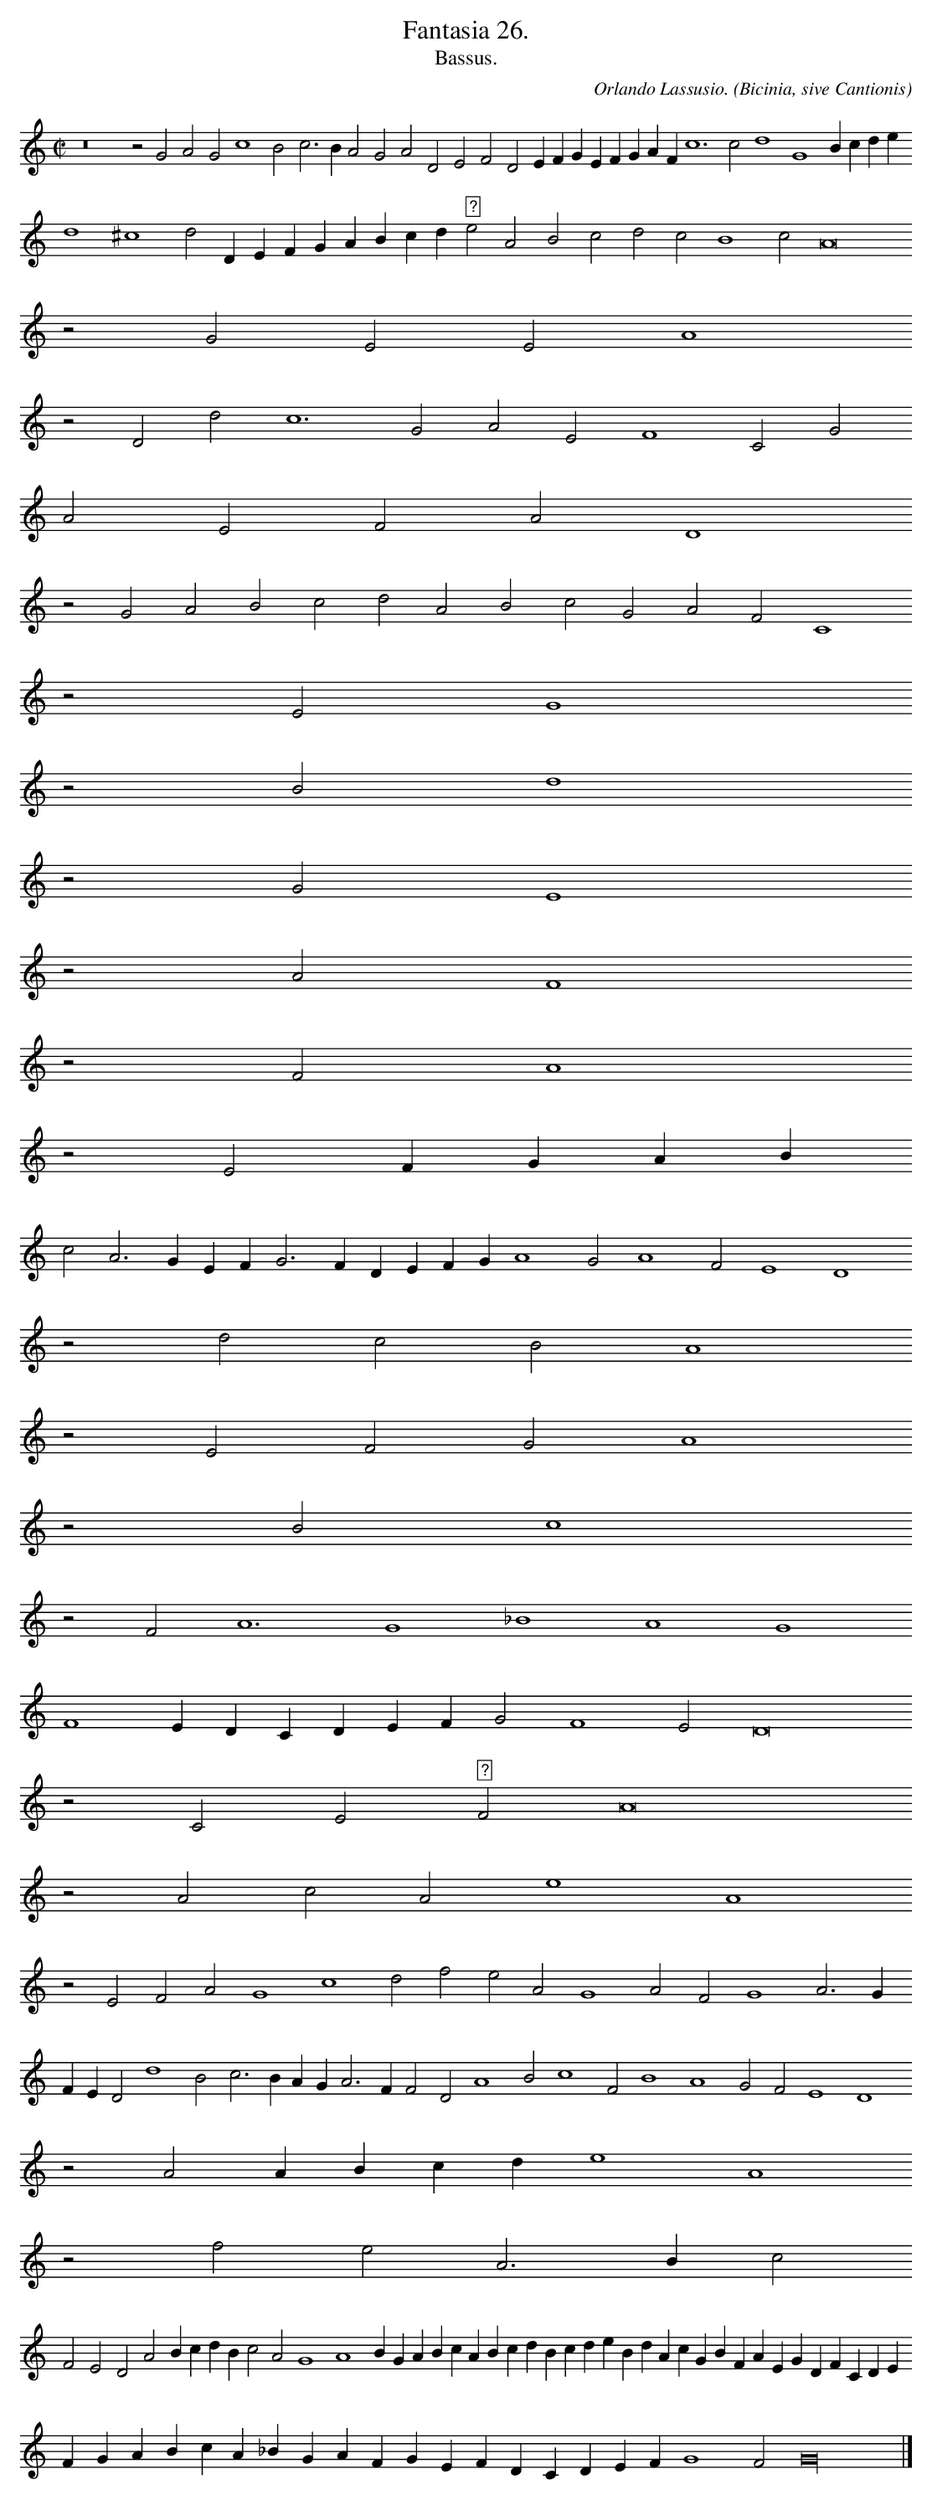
X:1
T:Fantasia 26.
T:Bassus.
C:Orlando Lassusio.
O: Bicinia, sive Cantionis
M:C|
L:1/4
K:G mix -8va
z8 z2 G2 A2 G2 c4 B2 c3 B A2 G2 A2 D2 E2 F2 D2 E F G E F G A F c6 c2 d4 G4 B c d e
d4 ^c4 d2 D E F G A B c d "?"e2 A2  B2 c2 d2 c2 B4 c2 A8
z2 G2 E2 E2 A4
z2 D2 d2 c6 G2 A2 E2 F4 C2 G2
A2 E2 F2 A2 D4
z2 G2 A2 B2 c2 d2 A2 B2 c2 G2 A2 F2 C4
z2 E2  G4
z2 B2 d4
z2 G2 E4
z2 A2 F4
z2 F2 A4
z2 E2 F G A B
c2 A3 G E F G3 F D E F G A4 G2 A4 F2 E4 D4
z2 d2 c2 B2 A4
z2 E2 F2 G2 A4
z2 B2 c4
z2 F2 A6 G4 _B4 A4 G4
F4 E D C D E F G2 F4 E2 D8
z2 C2 E2 "?"F2 A8
z2 A2 c2 A2 e4 A4
z2 E2 F2 A2 G4 c4 d2 f2 e2 A2 G4 A2 F2 G4 A3 G
F E D2 d4 B2 c3 B A G A3 F F2 D2 A4 B2 c4 F2 B4 A4 G2 F2 E4 D4
z2 A2 A B c d e4 A4
z2 f2 e2 A3 B c2
F2 E2 D2 A2 B c d B c2 A2 G4 A4 B G A B c A B c d B c d e B d A c G B F A E G D F C D E
F G A B c A _B G A F G E F D C D E F G4 F2 G16 |]
